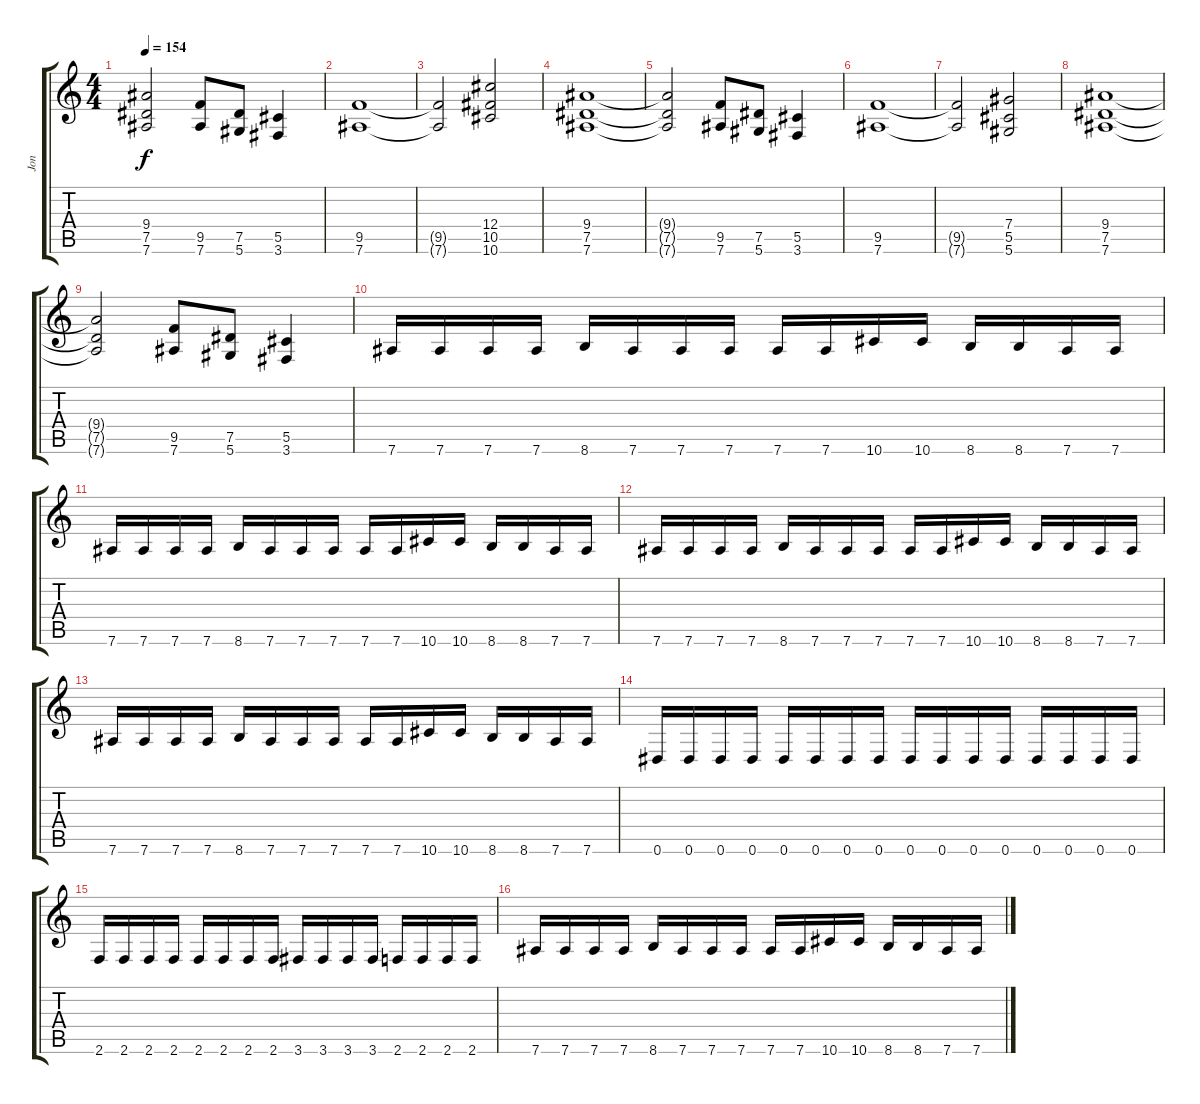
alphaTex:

\track ("Jon" "Jon") {instrument distortionguitar}
\staff {score tabs}
\tuning (Eb4 Bb3 Gb3 Db3 Ab2 Eb2) {hide}
\ts (4 4)
\tempo 154
\clef g2
\ks c
(9.4{t} 7.5{t} 7.6{t}).2{dy f} (9.5 7.6).8 (7.5 5.6).8 (5.5 3.6).4 |
(9.5 7.6).1 |
(9.5{t} 7.6{t}).2 (12.4 10.5 10.6).2 |
(9.4 7.5 7.6).1 |
(9.4{t} 7.5{t} 7.6{t}).2 (9.5 7.6).8 (7.5 5.6).8 (5.5 3.6).4 |
(9.5 7.6).1 |
(9.5{t} 7.6{t}).2 (7.4 5.5 5.6).2 |
(9.4 7.5 7.6).1 |
(9.4{t} 7.5{t} 7.6{t}).2 (9.5 7.6).8 (7.5 5.6).8 (5.5 3.6).4 |
7.6.16 7.6.16 7.6.16 7.6.16 8.6.16 7.6.16 7.6.16 7.6.16 7.6.16 7.6.16 10.6.16 10.6.16 8.6.16 8.6.16 7.6.16 7.6.16 |
7.6.16 7.6.16 7.6.16 7.6.16 8.6.16 7.6.16 7.6.16 7.6.16 7.6.16 7.6.16 10.6.16 10.6.16 8.6.16 8.6.16 7.6.16 7.6.16 |
7.6.16 7.6.16 7.6.16 7.6.16 8.6.16 7.6.16 7.6.16 7.6.16 7.6.16 7.6.16 10.6.16 10.6.16 8.6.16 8.6.16 7.6.16 7.6.16 |
7.6.16 7.6.16 7.6.16 7.6.16 8.6.16 7.6.16 7.6.16 7.6.16 7.6.16 7.6.16 10.6.16 10.6.16 8.6.16 8.6.16 7.6.16 7.6.16 |
0.6.16 0.6.16 0.6.16 0.6.16 0.6.16 0.6.16 0.6.16 0.6.16 0.6.16 0.6.16 0.6.16 0.6.16 0.6.16 0.6.16 0.6.16 0.6.16 |
2.6.16 2.6.16 2.6.16 2.6.16 2.6.16 2.6.16 2.6.16 2.6.16 3.6.16 3.6.16 3.6.16 3.6.16 2.6.16 2.6.16 2.6.16 2.6.16 |
7.6.16 7.6.16 7.6.16 7.6.16 8.6.16 7.6.16 7.6.16 7.6.16 7.6.16 7.6.16 10.6.16 10.6.16 8.6.16 8.6.16 7.6.16 7.6.16
